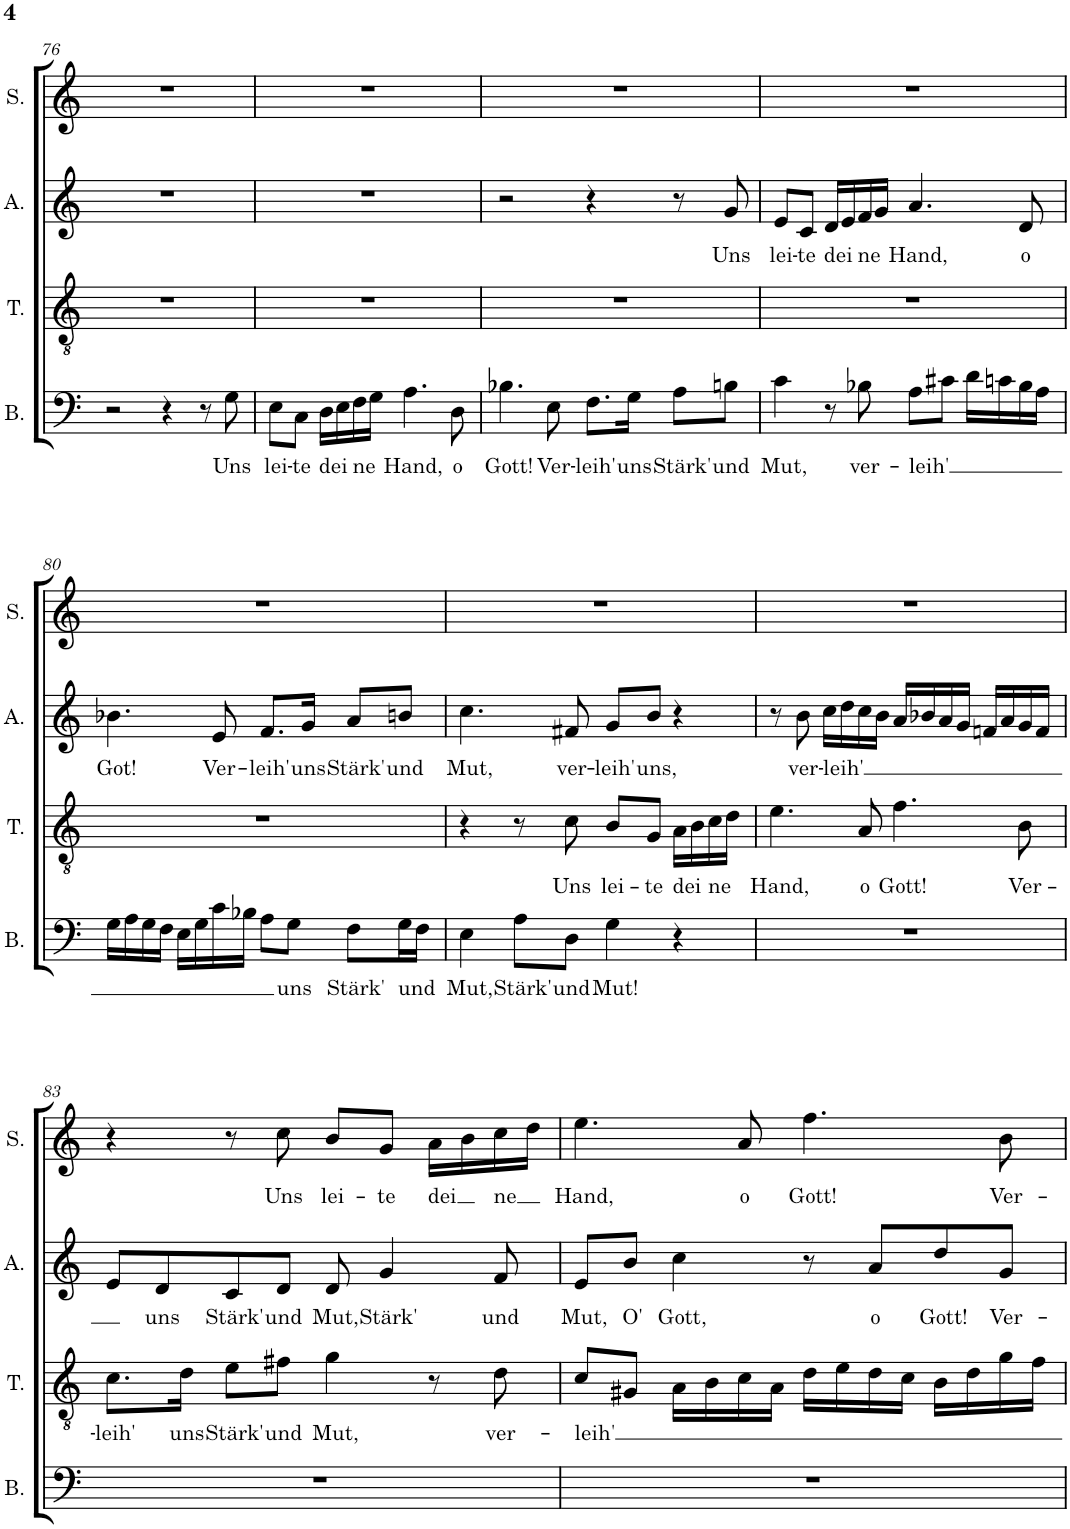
**kern	**text	**kern	**text	**kern	**text	**kern	**text
*part4	*part4	*part3	*part3	*part2	*part2	*part1	*part1
*staff4	*staff4	*staff3	*staff3	*staff2	*staff2	*staff1	*staff1
*I"Bass	*	*I"Tenor	*	*I"Alto	*	*I"Soprano	*
*I'B.	*	*I'T.	*	*I'A.	*	*I'S.	*
!!LO:PB:g=z
*clefF4	*	*clefGv2	*	*clefG2	*	*clefG2	*
*k[]	*	*k[]	*	*k[]	*	*k[]	*
*M4/4	*	*M4/4	*	*M4/4	*	*M4/4	*
*met(c)	*	*met(c)	*	*met(c)	*	*met(c)	*
=76	=76	=76	=76	=76	=76	=76	=76
2r	.	1r	.	1r	.	1r	.
4r	.	.	.	.	.	.	.
8r	.	.	.	.	.	.	.
!	!LO:LY:b	!	!	!	!	!	!
8G\	Uns	.	.	.	.	.	.
=77	=77	=77	=77	=77	=77	=77	=77
!	!LO:LY:b	!	!	!	!	!	!
8E\L	lei-	1r	.	1r	.	1r	.
!	!LO:LY:b	!	!	!	!	!	!
8C\J	-te	.	.	.	.	.	.
!	!LO:LY:b	!	!	!	!	!	!
16D\LL	dei	.	.	.	.	.	.
16E\	.	.	.	.	.	.	.
!	!LO:LY:b	!	!	!	!	!	!
16F\	ne	.	.	.	.	.	.
16G\JJ	.	.	.	.	.	.	.
!	!LO:LY:b	!	!	!	!	!	!
4.A\	Hand,	.	.	.	.	.	.
!	!LO:LY:b	!	!	!	!	!	!
8D\	o	.	.	.	.	.	.
=78	=78	=78	=78	=78	=78	=78	=78
!	!LO:LY:b	!	!	!	!	!	!
4.B-X\	Gott!	1r	.	2r	.	1r	.
!	!LO:LY:b	!	!	!	!	!	!
8E\	Ver-	.	.	.	.	.	.
!	!LO:LY:b	!	!	!	!	!	!
8.F\L	-leih'	.	.	4r	.	.	.
!	!LO:LY:b	!	!	!	!	!	!
16G\Jk	uns	.	.	.	.	.	.
!	!LO:LY:b	!	!	!	!	!	!
8A\L	Stärk'	.	.	8r	.	.	.
!	!LO:LY:b	!	!	!	!LO:LY:b	!	!
8Bn\J	und	.	.	8g/	Uns	.	.
=79	=79	=79	=79	=79	=79	=79	=79
!	!LO:LY:b	!	!	!	!LO:LY:b	!	!
4c\	Mut,	1r	.	8e/L	lei-	1r	.
!	!	!	!	!	!LO:LY:b	!	!
.	.	.	.	8c/J	-te	.	.
!	!	!	!	!	!LO:LY:b	!	!
8r	.	.	.	16d/LL	dei	.	.
.	.	.	.	16e/	.	.	.
!	!LO:LY:b	!	!	!	!LO:LY:b	!	!
8B-X\	ver-	.	.	16f/	ne	.	.
.	.	.	.	16g/JJ	.	.	.
!	!LO:LY:b	!	!	!	!LO:LY:b	!	!
8A\L	-leih'	.	.	4.a/	Hand,	.	.
8c#X\J	.	.	.	.	.	.	.
16d\LL	.	.	.	.	.	.	.
16cn\	.	.	.	.	.	.	.
!	!	!	!	!	!LO:LY:b	!	!
16B-\	.	.	.	8d/	o	.	.
16A\JJ	.	.	.	.	.	.	.
!!LO:LB:g=z
=80	=80	=80	=80	=80	=80	=80	=80
!	!	!	!	!	!LO:LY:b	!	!
16G\LL	.	1r	.	4.b-X\	Got!	1r	.
16A\	.	.	.	.	.	.	.
16G\	.	.	.	.	.	.	.
16F\JJ	.	.	.	.	.	.	.
16E\LL	.	.	.	.	.	.	.
16G\	.	.	.	.	.	.	.
!	!	!	!	!	!LO:LY:b	!	!
16c\	.	.	.	8e/	Ver-	.	.
16B-X\JJ	.	.	.	.	.	.	.
!	!	!	!	!	!LO:LY:b	!	!
8A\L	.	.	.	8.f/L	-leih'	.	.
!	!LO:LY:b	!	!	!	!	!	!
8G\J	uns	.	.	.	.	.	.
!	!	!	!	!	!LO:LY:b	!	!
.	.	.	.	16g/Jk	uns	.	.
!	!LO:LY:b	!	!	!	!LO:LY:b	!	!
8F\L	Stärk'	.	.	8a/L	Stärk'	.	.
!	!LO:LY:b	!	!	!	!LO:LY:b	!	!
16G\L	und	.	.	8bn/J	und	.	.
16F\JJ	.	.	.	.	.	.	.
=81	=81	=81	=81	=81	=81	=81	=81
!	!LO:LY:b	!	!	!	!LO:LY:b	!	!
4E\	Mut,	4r	.	4.cc\	Mut,	1r	.
!	!LO:LY:b	!	!	!	!	!	!
8A\L	Stärk'	8r	.	.	.	.	.
!	!LO:LY:b	!	!LO:LY:b	!	!LO:LY:b	!	!
8D\J	und	8c\	Uns	8f#X/	ver-	.	.
!	!LO:LY:b	!	!LO:LY:b	!	!LO:LY:b	!	!
4G\	Mut!	8B/L	lei-	8g/L	-leih'	.	.
!	!	!	!LO:LY:b	!	!LO:LY:b	!	!
.	.	8G/J	-te	8b/J	uns,	.	.
!	!	!	!LO:LY:b	!	!	!	!
4r	.	16A\LL	dei	4r	.	.	.
.	.	16B\	.	.	.	.	.
!	!	!	!LO:LY:b	!	!	!	!
.	.	16c\	ne	.	.	.	.
.	.	16d\JJ	.	.	.	.	.
=82	=82	=82	=82	=82	=82	=82	=82
!	!	!	!LO:LY:b	!	!	!	!
1r	.	4.e\	Hand,	8r	.	1r	.
!	!	!	!	!	!LO:LY:b	!	!
.	.	.	.	8b\	ver-	.	.
!	!	!	!	!	!LO:LY:b	!	!
.	.	.	.	16cc\LL	-leih'	.	.
.	.	.	.	16dd\	.	.	.
!	!	!	!LO:LY:b	!	!	!	!
.	.	8A/	o	16cc\	.	.	.
.	.	.	.	16b\JJ	.	.	.
!	!	!	!LO:LY:b	!	!	!	!
.	.	4.f\	Gott!	16a/LL	.	.	.
.	.	.	.	16b-X/	.	.	.
.	.	.	.	16a/	.	.	.
.	.	.	.	16g/JJ	.	.	.
.	.	.	.	16fn/LL	.	.	.
.	.	.	.	16a/	.	.	.
!	!	!	!LO:LY:b	!	!	!	!
.	.	8B\	Ver-	16g/	.	.	.
.	.	.	.	16f/JJ	.	.	.
!!LO:LB:g=z
=83	=83	=83	=83	=83	=83	=83	=83
!	!	!	!LO:LY:b	!	!	!	!
1r	.	8.c\L	-leih'	8e/L	.	4r	.
!	!	!	!	!	!LO:LY:b	!	!
.	.	.	.	8d/	uns	.	.
!	!	!	!LO:LY:b	!	!	!	!
.	.	16d\Jk	uns	.	.	.	.
!	!	!	!LO:LY:b	!	!LO:LY:b	!	!
.	.	8e\L	Stärk'	8c/	Stärk'	8r	.
!	!	!	!LO:LY:b	!	!LO:LY:b	!	!LO:LY:b
.	.	8f#X\J	und	8d/J	und	8cc\	Uns
!	!	!	!LO:LY:b	!	!LO:LY:b	!	!LO:LY:b
.	.	4g\	Mut,	8d/	Mut,	8b/L	lei-
!	!	!	!	!	!LO:LY:b	!	!LO:LY:b
.	.	.	.	4g/	Stärk'	8g/J	-te
!	!	!	!	!	!	!	!LO:LY:b
.	.	8r	.	.	.	16a\LL	dei
.	.	.	.	.	.	16b\	.
!	!	!	!LO:LY:b	!	!LO:LY:b	!	!LO:LY:b
.	.	8d\	ver-	8f/	und	16cc\	ne
.	.	.	.	.	.	16dd\JJ	.
=84	=84	=84	=84	=84	=84	=84	=84
!	!	!	!LO:LY:b	!	!LO:LY:b	!	!LO:LY:b
1r	.	8c/L	-leih'	8e/L	Mut,	4.ee\	Hand,
!	!	!	!	!	!LO:LY:b	!	!
.	.	8G#X/J	.	8b/J	O'	.	.
!	!	!	!	!	!LO:LY:b	!	!
.	.	16A\LL	.	4cc\	Gott,	.	.
.	.	16B\	.	.	.	.	.
!	!	!	!	!	!	!	!LO:LY:b
.	.	16c\	.	.	.	8a/	o
.	.	16A\JJ	.	.	.	.	.
!	!	!	!	!	!	!	!LO:LY:b
.	.	16d\LL	.	8r	.	4.ff\	Gott!
.	.	16e\	.	.	.	.	.
!	!	!	!	!	!LO:LY:b	!	!
.	.	16d\	.	8a/L	o	.	.
.	.	16c\JJ	.	.	.	.	.
!	!	!	!	!	!LO:LY:b	!	!
.	.	16B\LL	.	8dd/	Gott!	.	.
.	.	16d\	.	.	.	.	.
!	!	!	!	!	!LO:LY:b	!	!LO:LY:b
.	.	16g\	.	8g/J	Ver-	8b\	Ver-
.	.	16f\JJ	.	.	.	.	.
=	=	=	=	=	=	=	=
*-	*-	*-	*-	*-	*-	*-	*-
